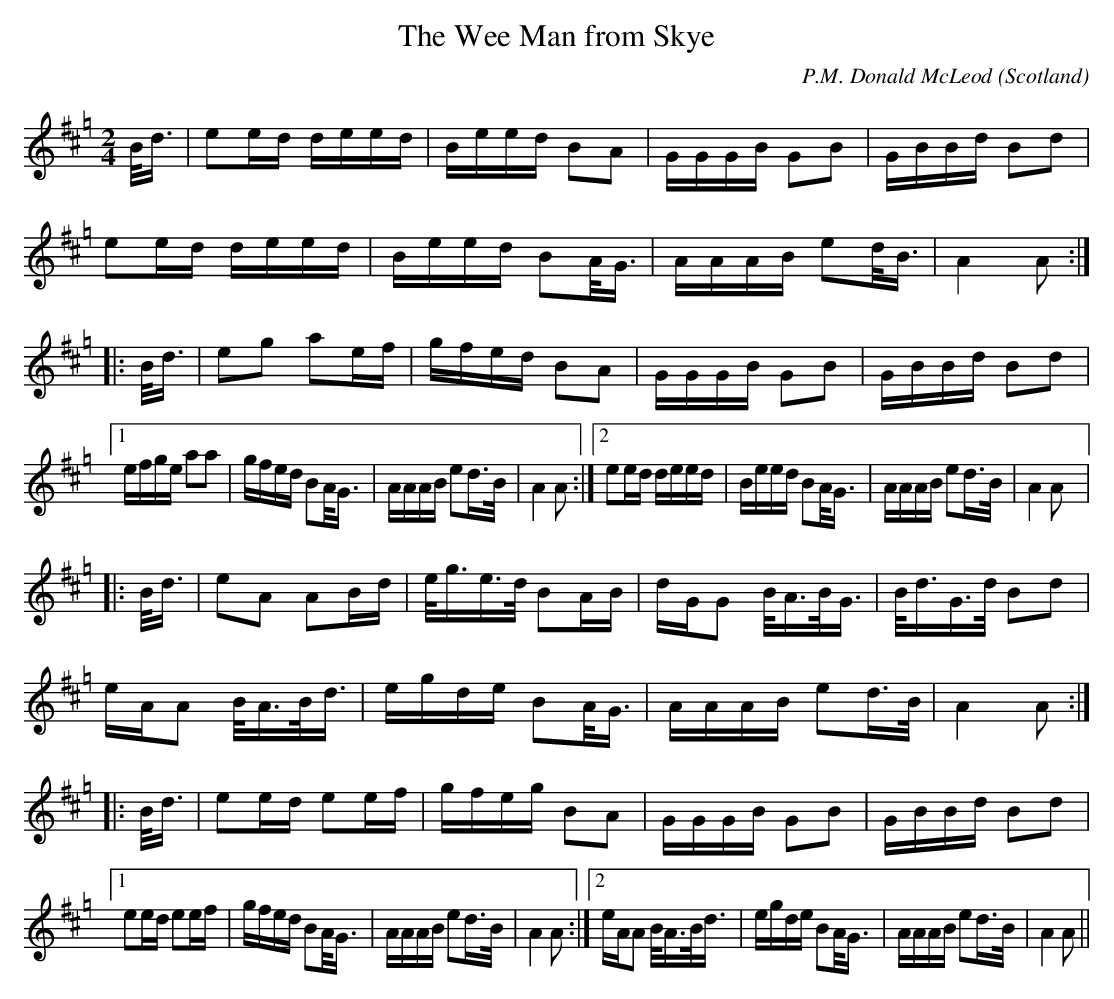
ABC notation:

X:1
T:Wee Man from Skye, The
O:Scotland
M:2/4
C:P.M. Donald McLeod
K:Hp
B<d|\
e2ed deed|Beed B2A2|GGGB G2B2|GBBd B2d2|
e2ed deed|Beed B2A<G|AAAB e2d<B|A4 A2::
B<d|\
e2g2 a2ef|gfed B2A2|GGGB G2B2|GBBd B2d2|1
 efge a2a2|gfed B2A<G|AAAB e2d>B|A4 A2 :|2\
 e2ed deed|Beed B2A<G|AAAB e2d>B|A4 A2|:
B<d|\
e2A2 A2Bd|e<ge>d B2AB|dGG2 B<AB<G|B<dG>d B2d2|
eAA2 B<AB<d|egde B2A<G|AAAB e2d>B|A4 A2::
B<d|\
e2ed e2ef|gfeg B2A2|GGGB G2B2|GBBd B2d2|1
 e2ed e2ef|gfed B2A<G|AAAB e2d>B|A4 A2 :|2\
 eAA2 B<AB<d|egde B2A<G|AAAB e2d>B|A4 A2||
